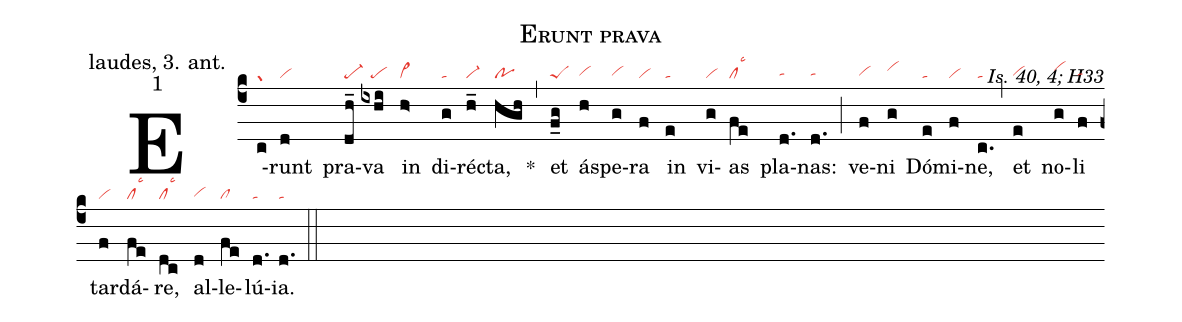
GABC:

name: Erunt prava;
office-part: laudes, 3. ant.;
mode: 1;
commentary: Is. 40, 4; H33;
nabc-lines: 1;
%%
(c4)
E(c|gr)runt(d|vi) pra(dh_|pe-)va(ixhi|///pe) in(h>|vi>) di(g|ta)ré(h_|vi-)cta,(hgh|po) *(,)
et(f_g|peS) á(h|vihg)spe(g|vihg)ra(f|vi) in(e|ta) vi(g|vi)as(fe|cllsc3) pla(d.|tahg)nas:(d.|tahg) (;)
ve(f|vihg)ni(g|vihi) Dó(e|ta)mi(f|vi)ne,(c.|ta) (,)
et(e|vihg) no(g|vihi)li(f|tahg) tar(f|vi)dá(fe|cllsc3)re,(dc|cllsc3) al(d|vihg)le(fe|cl)lú(d.|ta)ia.(d.|ta) (::)
